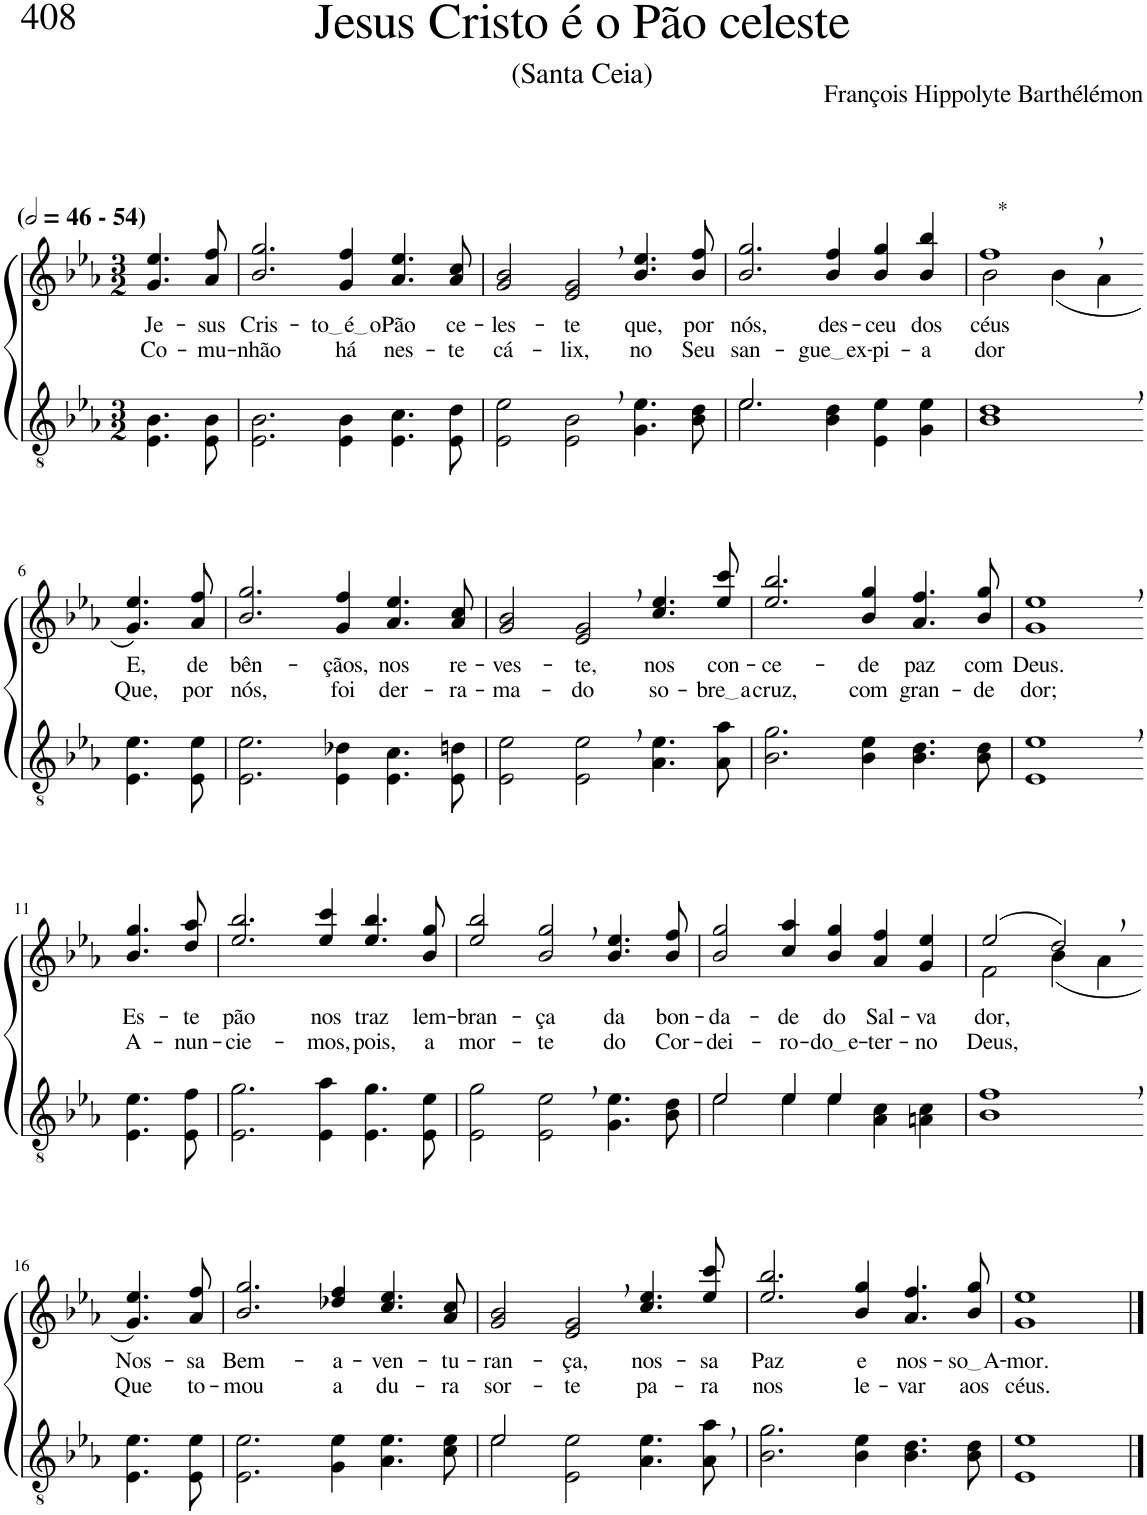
**kern	**kern	**text	**text
*part2	*part1	*part1	*part1
*staff2	*staff1	*staff1	*staff1
*I"Parte III e IV	*I"Parte I e II	*	*
*clefGv2	*clefG2	*	*
*Trd4c7	*Trd4c7	*	*
*k[b-e-a-]	*k[b-e-a-]	*	*
*M3/2	*M3/2	*	*
*MM92	*MM92	*	*
=1	=1	=1	=1
!	!LO:TX:a:B:t=(	!	!
!	!LO:TX:a:B:t=- 54)	!	!
!	!	!LO:LY:b	!LO:LY:b
4.E-\ 4.B-\	4.g/ 4.ee-/	Je-	Co-
!	!	!LO:LY:b	!LO:LY:b
8E-\ 8B-\	8a-/ 8ff/	-sus	-mu-
=2	=2	=2	=2
!	!	!LO:LY:b	!LO:LY:b
2.E-\ 2.B-\	2.b-/ 2.gg/	Cris-	-nhão
!	!	!LO:LY:b	!LO:LY:b
4E-\ 4B-\	4g/ 4ff/	to é o	há
!	!	!LO:LY:b	!LO:LY:b
4.E-\ 4.c\	4.a-/ 4.ee-/	Pão	nes-
!	!	!LO:LY:b	!LO:LY:b
8E-\ 8d\	8a-/ 8cc/	ce-	-te
=3	=3	=3	=3
!	!	!LO:LY:b	!LO:LY:b
2E-\ 2e-\	2g/ 2b-/	-les-	cá-
!	!	!LO:LY:b	!LO:LY:b
2E-\, 2B-\,	2e-/, 2g/,	-te	-lix,
!	!	!LO:LY:b	!LO:LY:b
4.G\ 4.e-\	4.b-/ 4.ee-/	que,	no
!	!	!LO:LY:b	!LO:LY:b
8B-\ 8d\	8b-/ 8ff/	por	Seu
=4	=4	=4	=4
*^	*	*	*
!	!	!	!LO:LY:b	!LO:LY:b
2.e-/	2.e-\	2.b-/ 2.gg/	nós,	san-
!	!	!	!LO:LY:b	!LO:LY:b
2.ryy	4B-\ 4d\	4b-/ 4ff/	des-	gue ex
!	!	!	!LO:LY:b	!LO:LY:b
.	4E-\ 4e-\	4b-/ 4gg/	-ceu	-pi-
!	!	!	!LO:LY:b	!LO:LY:b
.	4G\ 4e-\	4b-/ 4bb-/	dos	-a-
=5	=5	=5	=5	=5
*	*	*^	*	*
!	!	!LO:TX:a:t=*	!	!	!
!	!	!	!	!LO:LY:b	!LO:LY:b
*v	*v	*	*	*	*
1B-, 1d,	1ff,	2b-\	céus	-dor
.	.	(4b-\	.	.
.	.	4a-\	.	.
!!LO:LB:g=z
=6-	=6-	=6-	=6-	=6-
!	!	!	!LO:LY:b	!LO:LY:b
*	*v	*v	*	*
4.E-\ 4.e-\	4.g/ 4.ee-/)	E,	Que,
!	!	!LO:LY:b	!LO:LY:b
8E-\ 8e-\	8a-/ 8ff/	de	por
=7	=7	=7	=7
!	!	!LO:LY:b	!LO:LY:b
2.E-\ 2.e-\	2.b-/ 2.gg/	bên-	nós,
!	!	!LO:LY:b	!LO:LY:b
4E-\ 4d-X\	4g/ 4ff/	-çãos,	foi
!	!	!LO:LY:b	!LO:LY:b
4.E-\ 4.c\	4.a-/ 4.ee-/	nos	der-
!	!	!LO:LY:b	!LO:LY:b
8E-\ 8dn\	8a-/ 8cc/	re-	-ra-
=8	=8	=8	=8
!	!	!LO:LY:b	!LO:LY:b
2E-\ 2e-\	2g/ 2b-/	-ves-	-ma-
!	!	!LO:LY:b	!LO:LY:b
2E-\, 2e-\,	2e-/, 2g/,	-te,	-do
!	!	!LO:LY:b	!LO:LY:b
4.A-\ 4.e-\	4.cc/ 4.ee-/	nos	so-
!	!	!LO:LY:b	!LO:LY:b
8A-\ 8a-\	8ee-/ 8ccc/	con-	bre a
=9	=9	=9	=9
!	!	!LO:LY:b	!LO:LY:b
2.B-\ 2.g\	2.ee-/ 2.bb-/	-ce-	cruz,
!	!	!LO:LY:b	!LO:LY:b
4B-\ 4e-\	4b-/ 4gg/	-de	com
!	!	!LO:LY:b	!LO:LY:b
4.B-\ 4.d\	4.a-/ 4.ff/	paz	gran-
!	!	!LO:LY:b	!LO:LY:b
8B-\ 8d\	8b-/ 8gg/	com	-de
=10	=10	=10	=10
!	!	!LO:LY:b	!LO:LY:b
1E-, 1e-,	1g, 1ee-,	Deus.	dor;
!!LO:LB:g=z
=11-	=11-	=11-	=11-
!	!	!LO:LY:b	!LO:LY:b
4.E-\ 4.e-\	4.b-/ 4.gg/	Es-	A-
!	!	!LO:LY:b	!LO:LY:b
8E-\ 8f\	8dd/ 8aa-/	-te	-nun-
=12	=12	=12	=12
!	!	!LO:LY:b	!LO:LY:b
2.E-\ 2.g\	2.ee-/ 2.bb-/	pão	-cie-
!	!	!LO:LY:b	!LO:LY:b
4E-\ 4a-\	4ee-/ 4ccc/	nos	-mos,
!	!	!LO:LY:b	!LO:LY:b
4.E-\ 4.g\	4.ee-/ 4.bb-/	traz	pois,
!	!	!LO:LY:b	!LO:LY:b
8E-\ 8e-\	8b-/ 8gg/	lem-	a
=13	=13	=13	=13
!	!	!LO:LY:b	!LO:LY:b
2E-\ 2g\	2ee-/ 2bb-/	-bran-	mor-
!	!	!LO:LY:b	!LO:LY:b
2E-\, 2e-\,	2b-/, 2gg/,	-ça	-te
!	!	!LO:LY:b	!LO:LY:b
4.G\ 4.e-\	4.b-/ 4.ee-/	da	do
!	!	!LO:LY:b	!LO:LY:b
8B-\ 8d\	8b-/ 8ff/	bon-	Cor-
=14	=14	=14	=14
*^	*	*	*
!	!	!	!LO:LY:b	!LO:LY:b
2e-/	2e-\	2b-/ 2gg/	-da-	-dei-
!	!	!	!LO:LY:b	!LO:LY:b
4e-/	4e-\	4cc/ 4aa-/	-de	-ro-
!	!	!	!LO:LY:b	!LO:LY:b
4e-/	4e-\	4b-/ 4gg/	do	do e
!	!	!	!LO:LY:b	!LO:LY:b
2ryy	4A-\ 4c\	4a-/ 4ff/	Sal-	-ter-
!	!	!	!LO:LY:b	!LO:LY:b
.	4An\ 4c\	4g/ 4ee-/	-va-	-no
=15	=15	=15	=15	=15
*	*	*^	*	*
!	!	!	!	!LO:LY:b	!LO:LY:b
*v	*v	*	*	*	*
1B-, 1f,	(2ee-/	2f\	-dor,	Deus,
.	2dd,/)	(4b-\	.	.
.	.	4a-\	.	.
!!LO:LB:g=z
=16-	=16-	=16-	=16-	=16-
!	!	!	!LO:LY:b	!LO:LY:b
*	*v	*v	*	*
4.E-\ 4.e-\	4.g/ 4.ee-/)	Nos-	Que
!	!	!LO:LY:b	!LO:LY:b
8E-\ 8e-\	8a-/ 8ff/	-sa	to-
=17	=17	=17	=17
!	!	!LO:LY:b	!LO:LY:b
2.E-\ 2.e-\	2.b-/ 2.gg/	Bem-	-mou
!	!	!LO:LY:b	!LO:LY:b
4G\ 4e-\	4dd-X/ 4ff/	-a-	a
!	!	!LO:LY:b	!LO:LY:b
4.A-\ 4.e-\	4.cc/ 4.ee-/	-ven-	du-
!	!	!LO:LY:b	!LO:LY:b
8c\ 8e-\	8a-/ 8cc/	-tu-	-ra
=18	=18	=18	=18
*^	*	*	*
!	!	!	!LO:LY:b	!LO:LY:b
2e-/	2e-\	2g/ 2b-/	-ran-	sor-
!	!	!	!LO:LY:b	!LO:LY:b
1ryy	2E-\ 2e-\	2e-/, 2g/,	-ça,	-te
!	!	!	!LO:LY:b	!LO:LY:b
.	4.A-\ 4.e-\	4.cc/ 4.ee-/	nos-	pa-
!	!	!	!LO:LY:b	!LO:LY:b
.	8A-\ 8a-\	8ee-/ 8ccc/	-sa	-ra
=19	=19	=19	=19	=19
!	!	!	!LO:LY:b	!LO:LY:b
*v	*v	*	*	*
2.B-\ 2.g\	2.ee-/ 2.bb-/	Paz	nos
!	!	!LO:LY:b	!LO:LY:b
4B-\ 4e-\	4b-/ 4gg/	e	le-
!	!	!LO:LY:b	!LO:LY:b
4.B-\ 4.d\	4.a-/ 4.ff/	nos-	-var
!	!	!LO:LY:b	!LO:LY:b
8B-\ 8d\	8b-/ 8gg/	so A	aos
=20	=20	=20	=20
!	!	!LO:LY:b	!LO:LY:b
1E- 1e-	1g 1ee-	-mor.	céus.
==	==	==	==
*-	*-	*-	*-
